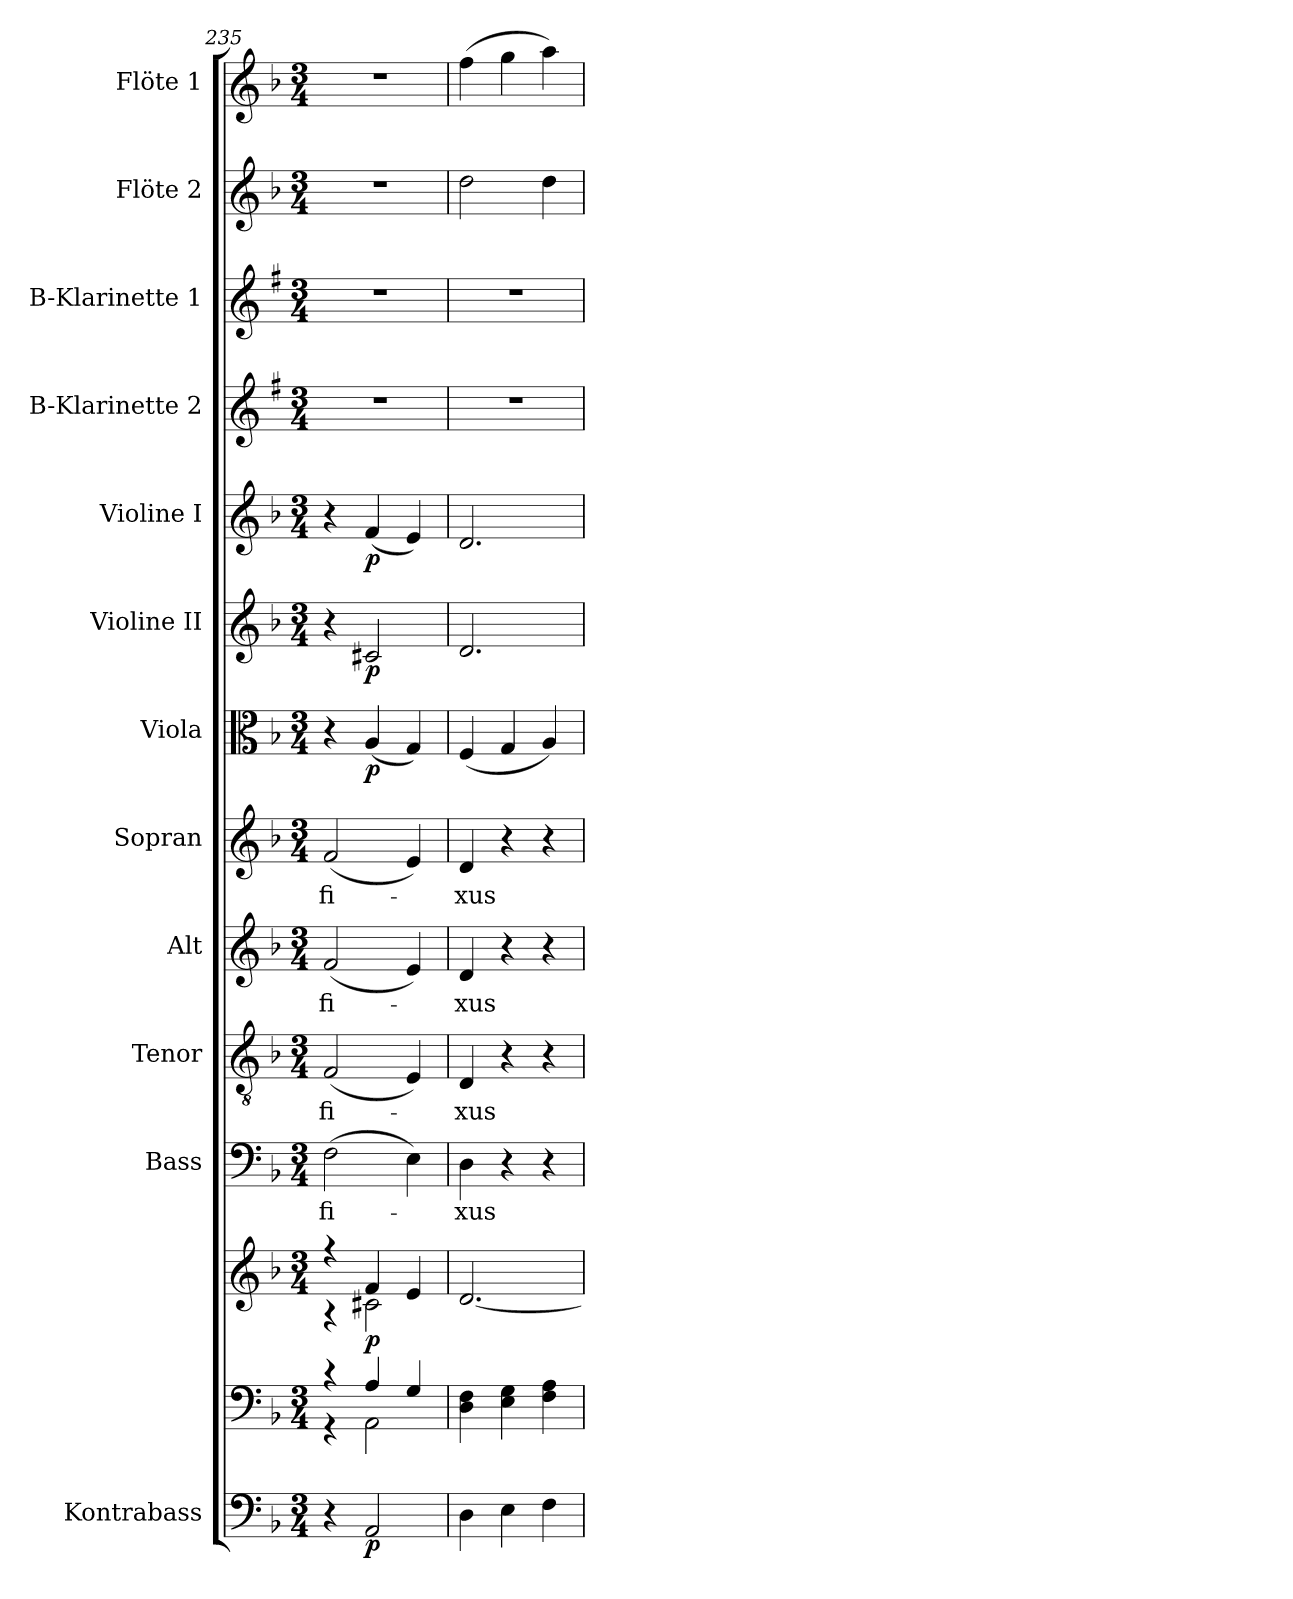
**kern	**dynam	**kern	**kern	**dynam	**kern	**text	**kern	**text	**kern	**text	**kern	**text	**kern	**dynam	**kern	**dynam	**kern	**dynam	**kern	**kern	**kern	**kern
*part13	*part13	*part12	*part12	*part12	*part11	*part11	*part10	*part10	*part9	*part9	*part8	*part8	*part7	*part7	*part6	*part6	*part5	*part5	*part4	*part3	*part2	*part1
*staff14	*staff14	*staff13	*staff12	*staff12/13	*staff11	*staff11	*staff10	*staff10	*staff9	*staff9	*staff8	*staff8	*staff7	*staff7	*staff6	*staff6	*staff5	*staff5	*staff4	*staff3	*staff2	*staff1
*I"Kontrabass	*	*	*	*	*I"Bass	*	*I"Tenor	*	*I"Alt	*	*I"Sopran	*	*I"Viola	*	*I"Violine II	*	*I"Violine I	*	*I"B-Klarinette 2	*I"B-Klarinette 1	*I"Flöte 2	*I"Flöte 1
*I'Kb.	*	*	*	*	*I'B.	*	*I'T.	*	*I'A.	*	*I'S.	*	*I'Vla.	*	*I'Vl. II	*	*I'Vl. I	*	*I'B Kl. 2	*I'B Kl. 1	*I'Fl. 2	*I'Fl. 1
*clefF4	*	*clefF4	*clefG2	*	*clefF4	*	*clefGv2	*	*clefG2	*	*clefG2	*	*clefC3	*	*clefG2	*	*clefG2	*	*clefG2	*clefG2	*clefG2	*clefG2
*ITrd7c12	*	*	*	*	*	*	*	*	*	*	*	*	*	*	*	*	*	*	*ITrd1c2	*ITrd1c2	*	*
*k[b-]	*	*k[b-]	*k[b-]	*	*k[b-]	*	*k[b-]	*	*k[b-]	*	*k[b-]	*	*k[b-]	*	*k[b-]	*	*k[b-]	*	*k[b-]	*k[b-]	*k[b-]	*k[b-]
*F:	*	*F:	*F:	*	*F:	*	*F:	*	*F:	*	*F:	*	*F:	*	*F:	*	*F:	*	*F:	*F:	*F:	*F:
*M3/4	*	*M3/4	*M3/4	*	*M3/4	*	*M3/4	*	*M3/4	*	*M3/4	*	*M3/4	*	*M3/4	*	*M3/4	*	*M3/4	*M3/4	*M3/4	*M3/4
=235	=235	=235	=235	=235	=235	=235	=235	=235	=235	=235	=235	=235	=235	=235	=235	=235	=235	=235	=235	=235	=235	=235
*	*	*^	*^	*	*	*	*	*	*	*	*	*	*	*	*	*	*	*	*	*	*	*
!	!	!	!	!	!	!	!	!LO:LY:b	!	!LO:LY:b	!	!LO:LY:b	!	!LO:LY:b	!	!	!	!	!	!	!	!	!	!
4r	.	4r	4r	4r	4r	.	(>2F\	-fi-	(<2F/	-fi-	(<2f/	-fi-	(<2f/	-fi-	4r	.	4r	.	4r	.	2.r	2.r	2.r	2.r
!	!LO:DY:b	!	!	!	!	!LO:DY:b	!	!	!	!	!	!	!	!	!	!LO:DY:b	!	!LO:DY:b	!	!LO:DY:b	!	!	!	!
2AAA/	p	4A/	2AA\	4f/	2c#X\	p	.	.	.	.	.	.	.	.	(<4A/	p	2c#X/	p	(<4f/	p	.	.	.	.
.	.	4G/	.	4e/	.	.	4E\)	.	4E/)	.	4e/)	.	4e/)	.	4G/)	.	.	.	4e/)	.	.	.	.	.
*	*	*v	*v	*	*	*	*	*	*	*	*	*	*	*	*	*	*	*	*	*	*	*	*	*
*	*	*	*v	*v	*	*	*	*	*	*	*	*	*	*	*	*	*	*	*	*	*	*	*
!!LO:PB:g=z
=236	=236	=236	=236	=236	=236	=236	=236	=236	=236	=236	=236	=236	=236	=236	=236	=236	=236	=236	=236	=236	=236	=236
!	!	!	!	!	!	!LO:LY:b	!	!LO:LY:b	!	!LO:LY:b	!	!LO:LY:b	!	!	!	!	!	!	!	!	!	!
4DD\	.	4D\ 4F\	[2.d/	.	4D\	-xus	4D/	-xus	4d/	-xus	4d/	-xus	(<4F/	.	2.d/	.	2.d/	.	2.r	2.r	2dd\	(>4ff\
4EE\	.	4E\ 4G\	.	.	4r	.	4r	.	4r	.	4r	.	4G/	.	.	.	.	.	.	.	.	4gg\
4FF\	.	4F\ 4A\	.	.	4r	.	4r	.	4r	.	4r	.	4A/)	.	.	.	.	.	.	.	4dd\	4aa\)
=	=	=	=	=	=	=	=	=	=	=	=	=	=	=	=	=	=	=	=	=	=	=
*-	*-	*-	*-	*-	*-	*-	*-	*-	*-	*-	*-	*-	*-	*-	*-	*-	*-	*-	*-	*-	*-	*-
